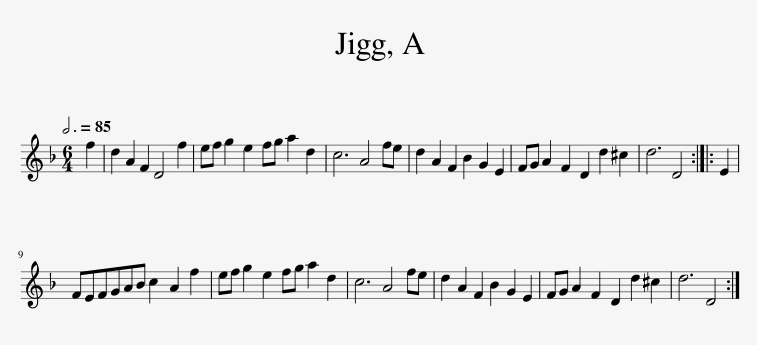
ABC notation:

X:1
L:1/8
Q:3/4=85
M:6/4
I:linebreak $
K:Dmin
V:1 treble
V:1
 f2 | d2 A2 F2 D4 f2 | ef g2 e2 fg a2 d2 | c6 A4 fe | d2 A2 F2 B2 G2 E2 | %5
 FG A2 F2 D2 d2 ^c2 | d6 D4 :: E2 |$ FEFGAB c2 A2 f2 | ef g2 e2 fg a2 d2 | %10
 c6 A4 fe | d2 A2 F2 B2 G2 E2 | FG A2 F2 D2 d2 ^c2 | d6 D4 :| %14
